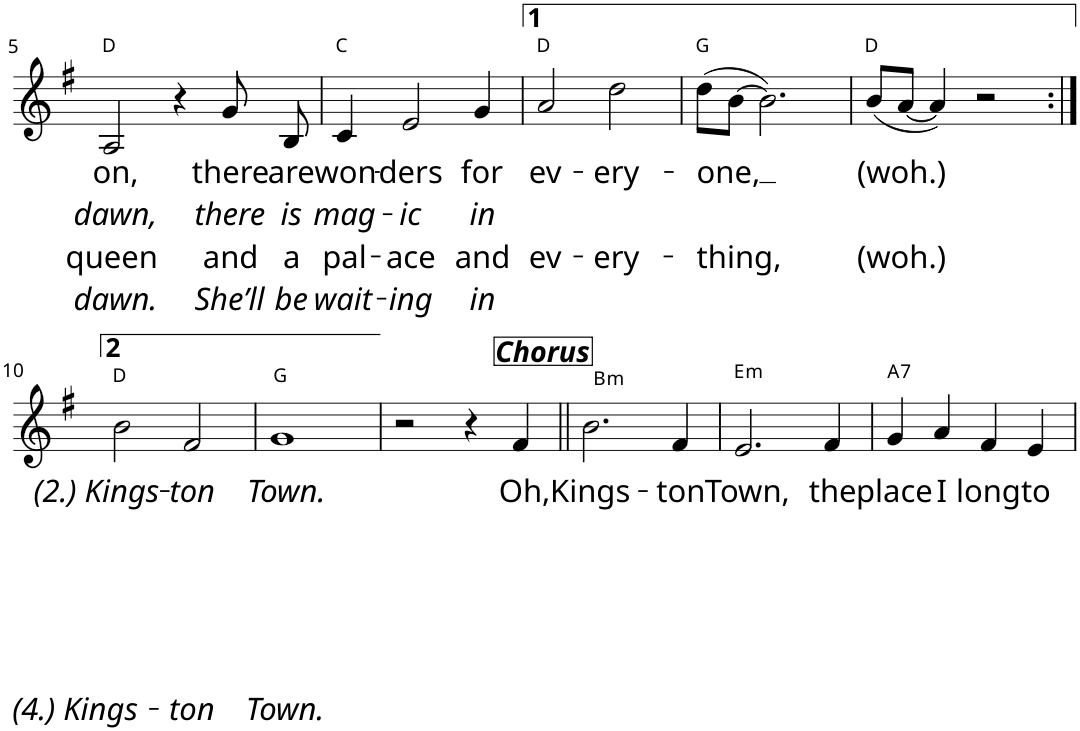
**kern	**text	**text	**text	**text	**harte
*part1	*part1	*part1	*part1	*part1	*part1
*staff1	*staff1	*staff1	*staff1	*staff1	*
*I"[Voice]	*	*	*	*	*
*I'Voice	*	*	*	*	*
!!LO:PB:g=z
*clefG2	*	*	*	*	*
*k[f#]	*	*	*	*	*
*G:	*	*	*	*	*
*M4/4	*	*	*	*	*
=5	=5	=5	=5	=5	=5
!	!LO:LY:b	!LO:LY:b	!LO:LY:b	!LO:LY:b	!
2A/	on,	dawn,	queen	dawn.	D:maj
4r	.	.	.	.	.
!	!LO:LY:b	!LO:LY:b	!LO:LY:b	!LO:LY:b	!
8g/	there	there	and	She’ll	.
!	!LO:LY:b	!LO:LY:b	!LO:LY:b	!LO:LY:b	!
8B/	are	is	a	be	.
=6	=6	=6	=6	=6	=6
!	!LO:LY:b	!LO:LY:b	!LO:LY:b	!LO:LY:b	!
4c/	won-	mag-	pal-	wait-	C:maj
!	!LO:LY:b	!LO:LY:b	!LO:LY:b	!LO:LY:b	!
2e/	-ders	-ic	-ace	-ing	.
!	!LO:LY:b	!LO:LY:b	!LO:LY:b	!LO:LY:b	!
4g/	for	in	and	in	.
=7	=7	=7	=7	=7	=7
!	!LO:LY:b	!	!LO:LY:b	!	!
2a/	ev-	.	ev-	.	D:maj
!	!LO:LY:b	!	!LO:LY:b	!	!
2dd\	-ery-	.	-ery-	.	.
=8	=8	=8	=8	=8	=8
!	!LO:LY:b	!	!LO:LY:b	!	!
(8dd\L	-one,	.	-thing,	.	G:maj
[8b\J	.	.	.	.	.
2.b\])	.	.	.	.	.
=9	=9	=9	=9	=9	=9
!	!LO:LY:b	!	!LO:LY:b	!	!
(8b/L	(woh.)	.	(woh.)	.	D:maj
[8a/J	.	.	.	.	.
4a/])	.	.	.	.	.
2r	.	.	.	.	.
!!LO:LB:g=z
=10:|!	=10:|!	=10:|!	=10:|!	=10:|!	=10:|!
!	!LO:LY:b	!	!	!LO:LY:b	!
2b\	(2.) Kings-	.	.	(4.) Kings-	D:maj
!	!LO:LY:b	!	!	!LO:LY:b	!
2f#/	-ton	.	.	-ton	.
=11	=11	=11	=11	=11	=11
!	!LO:LY:b	!	!	!LO:LY:b	!
1g	Town.	.	.	Town.	G:maj
=12	=12	=12	=12	=12	=12
2r	.	.	.	.	.
4r	.	.	.	.	.
!	!LO:LY:b	!	!	!	!
4f#/	Oh,	.	.	.	.
=13||	=13||	=13||	=13||	=13||	=13||
!LO:TX:a:Bi:t=Chorus	!	!	!	!	!
!	!LO:LY:b	!	!	!	!LO:H:kt=m
2.b\	Kings-	.	.	.	B:min
!	!LO:LY:b	!	!	!	!
4f#/	-ton	.	.	.	.
=14	=14	=14	=14	=14	=14
!	!LO:LY:b	!	!	!	!LO:H:kt=m
2.e/	Town,	.	.	.	E:min
!	!LO:LY:b	!	!	!	!
4f#/	the	.	.	.	.
=15	=15	=15	=15	=15	=15
!	!LO:LY:b	!	!	!	!LO:H:kt=7
4g/	place	.	.	.	A:7
!	!LO:LY:b	!	!	!	!
4a/	I	.	.	.	.
!	!LO:LY:b	!	!	!	!
4f#/	long	.	.	.	.
!	!LO:LY:b	!	!	!	!
4e/	to	.	.	.	.
=	=	=	=	=	=
*-	*-	*-	*-	*-	*-
